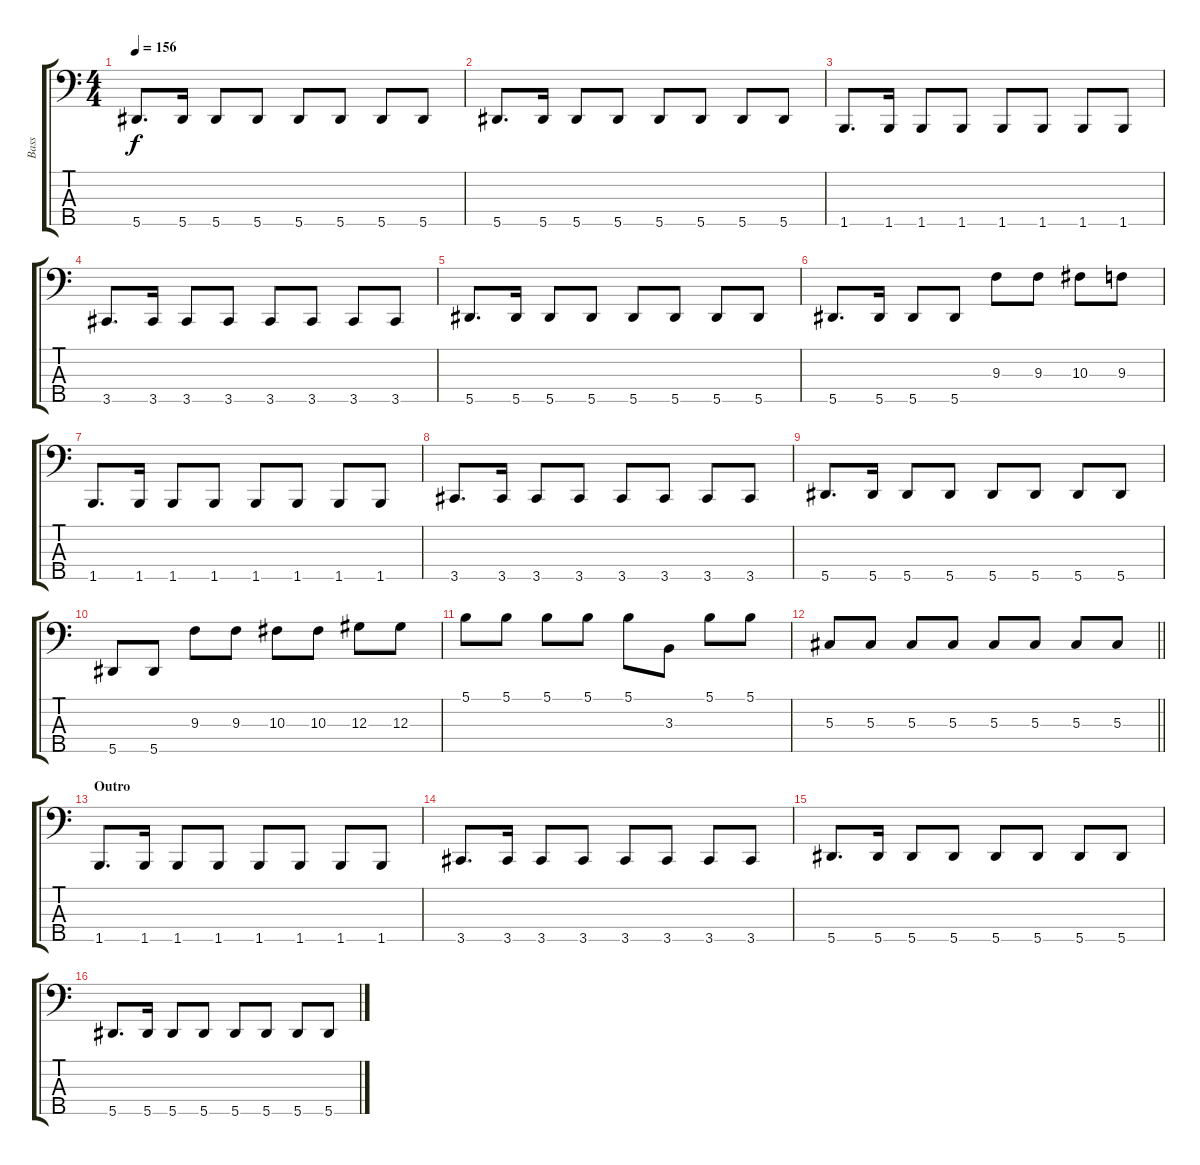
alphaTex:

\track ("Bass" "Bass") {instrument electricbassfinger}
\staff {score tabs}
\tuning (Gb2 Db2 Ab1 Eb1 Bb0) {hide}
\ts (4 4)
\tempo 156
\clef f4
\ks c
5.5.8{d dy f} 5.5.16 5.5.8 5.5.8 5.5.8 5.5.8 5.5.8 5.5.8 |
5.5.8{d} 5.5.16 5.5.8 5.5.8 5.5.8 5.5.8 5.5.8 5.5.8 |
1.5.8{d} 1.5.16 1.5.8 1.5.8 1.5.8 1.5.8 1.5.8 1.5.8 |
3.5.8{d} 3.5.16 3.5.8 3.5.8 3.5.8 3.5.8 3.5.8 3.5.8 |
5.5.8{d} 5.5.16 5.5.8 5.5.8 5.5.8 5.5.8 5.5.8 5.5.8 |
5.5.8{d} 5.5.16 5.5.8 5.5.8 9.3.8 9.3.8 10.3.8 9.3.8 |
1.5.8{d} 1.5.16 1.5.8 1.5.8 1.5.8 1.5.8 1.5.8 1.5.8 |
3.5.8{d} 3.5.16 3.5.8 3.5.8 3.5.8 3.5.8 3.5.8 3.5.8 |
5.5.8{d} 5.5.16 5.5.8 5.5.8 5.5.8 5.5.8 5.5.8 5.5.8 |
5.5.8 5.5.8 9.3.8 9.3.8 10.3.8 10.3.8 12.3.8 12.3.8 |
5.1.8 5.1.8 5.1.8 5.1.8 5.1.8 3.3.8 5.1.8 5.1.8 |
\barLineRight lightlight
5.3.8 5.3.8 5.3.8 5.3.8 5.3.8 5.3.8 5.3.8 5.3.8 |
\section ("" "Outro")
1.5.8{d} 1.5.16 1.5.8 1.5.8 1.5.8 1.5.8 1.5.8 1.5.8 |
3.5.8{d} 3.5.16 3.5.8 3.5.8 3.5.8 3.5.8 3.5.8 3.5.8 |
5.5.8{d} 5.5.16 5.5.8 5.5.8 5.5.8 5.5.8 5.5.8 5.5.8 |
5.5.8{d} 5.5.16 5.5.8 5.5.8 5.5.8 5.5.8 5.5.8 5.5.8
